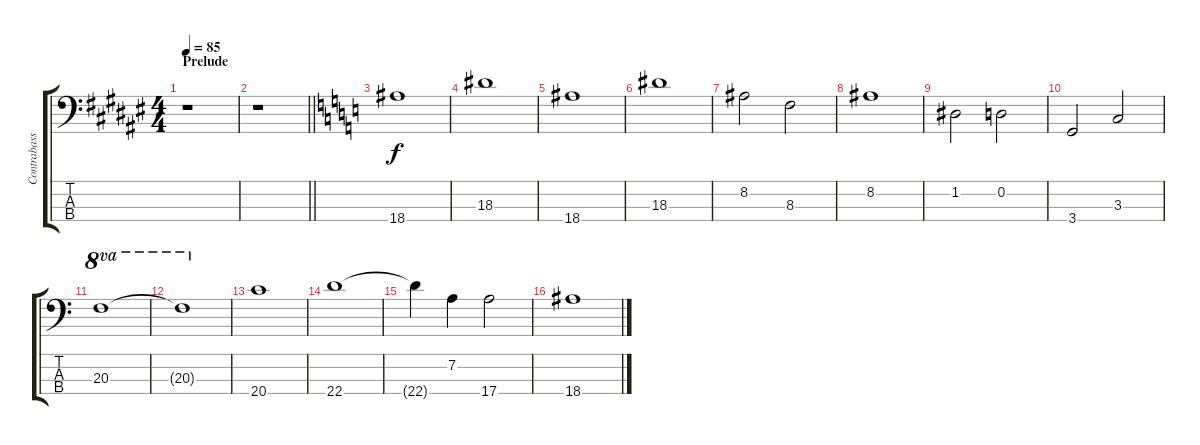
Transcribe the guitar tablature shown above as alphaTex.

\track ("Contrabass" "Contrabass") {instrument contrabass}
\staff {score tabs}
\tuning (G2 D2 A1 E1) {hide}
\ts (4 4)
\section ("" "Prelude")
\tempo 85
\clef f4
\ks f#
r.1{dy f instrument contrabass} |
\barLineRight lightlight
r.1 |
\ks c
18.4.1 |
18.3.1 |
18.4.1 |
18.3.1 |
8.2.2 8.3.2 |
8.2.1 |
1.2.2 0.2.2 |
3.4.2 3.3.2 |
20.3.1{ot 8va} |
20.3{t}.1{ot 8va} |
20.4.1 |
22.4.1 |
22.4{t}.4 7.2.4 17.4.2 |
18.4.1
